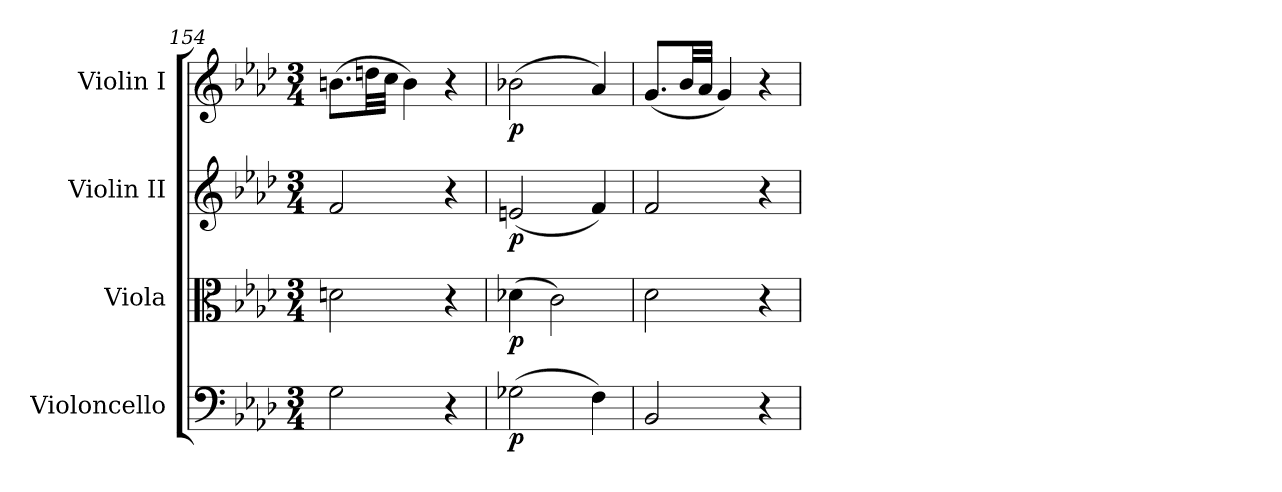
**kern	**dynam	**kern	**dynam	**kern	**dynam	**kern	**dynam
*part4	*part4	*part3	*part3	*part2	*part2	*part1	*part1
*staff4	*staff4	*staff3	*staff3	*staff2	*staff2	*staff1	*staff1
*I"Violoncello	*	*I"Viola	*	*I"Violin II	*	*I"Violin I	*
*I'Vc	*	*I'Vla	*	*I'Vln	*	*I'Vln	*
*clefF4	*	*clefC3	*	*clefG2	*	*clefG2	*
*k[b-e-a-d-]	*	*k[b-e-a-d-]	*	*k[b-e-a-d-]	*	*k[b-e-a-d-]	*
*M3/4	*	*M3/4	*	*M3/4	*	*M3/4	*
=154	=154	=154	=154	=154	=154	=154	=154
2G\	.	2dn\	.	2f/	.	(8.bn\L	.
.	.	.	.	.	.	32ddn\LL	.
.	.	.	.	.	.	32cc\JJJ	.
.	.	.	.	.	.	4b\)	.
4r	.	4r	.	4r	.	4r	.
=155	=155	=155	=155	=155	=155	=155	=155
!	!LO:DY:b	!	!LO:DY:b	!	!LO:DY:b	!	!LO:DY:b
(2G-X\	p	(4d-X\	p	(2en/	p	(2b-X\	p
.	.	2c\)	.	.	.	.	.
4F\)	.	.	.	4f/)	.	4a-/)	.
=156	=156	=156	=156	=156	=156	=156	=156
2BB-/	.	2d-\	.	2f/	.	(8.g/L	.
.	.	.	.	.	.	32b-/LL	.
.	.	.	.	.	.	32a-/JJJ	.
.	.	.	.	.	.	4g/)	.
4r	.	4r	.	4r	.	4r	.
=	=	=	=	=	=	=	=
*-	*-	*-	*-	*-	*-	*-	*-
